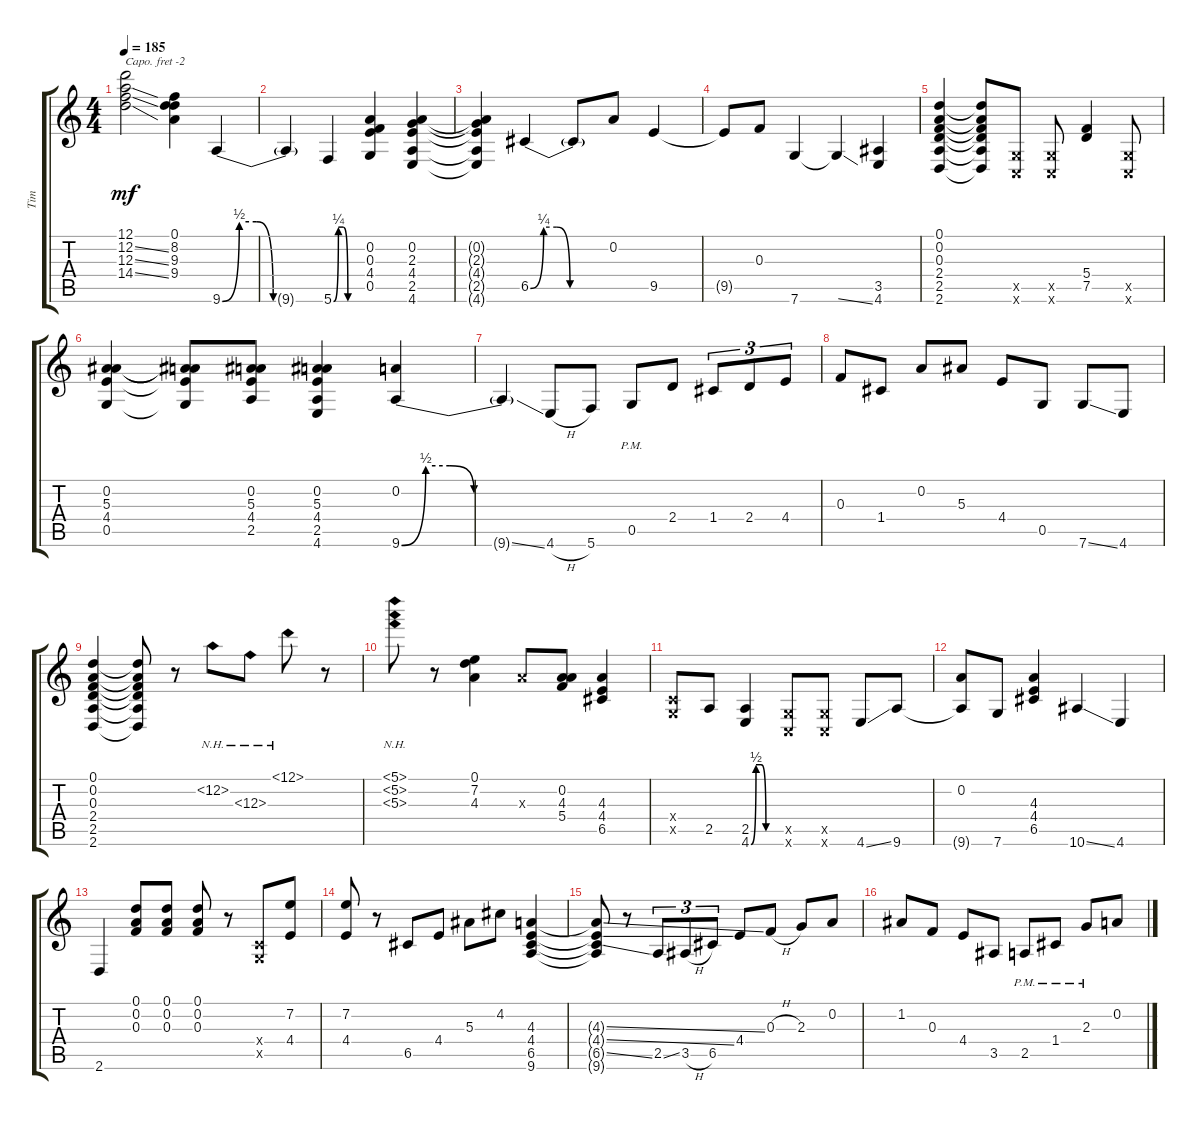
\track ("Tim" "Tim") {instrument overdrivenguitar}
\staff {score tabs}
\capo -2
\tuning (E4 B3 G3 D3 A2 D2) {hide}
\ts (4 4)
\tempo 185
\clef g2
\ks c
(12.1 12.2{ss} 12.3{ss} 14.4{ss}).2{dy mf} (0.1 8.2 9.3 9.4).4 9.6{be (custom 0 0 10 2 20 2 30 0 60 0)}.4 |
9.6{t}.4 5.6{be (custom 0 0 10 1 20 1 30 0 60 0)}.4 (0.2 0.3 4.4 0.5).4 (0.2 2.3 4.4 2.5 4.6).4 |
(0.2{t} 2.3{t} 4.4{t} 2.5{t} 4.6{t}).4 6.5{be (custom 0 0 10 1 20 1 30 0 60 0)}.4 6.5{t}.8 0.2.8 9.5.4 |
9.5{t}.8 0.3.8 7.6.4 7.6{ss t}.4 (3.5 4.6).4 |
(0.1 0.2 0.3 2.4 2.5 2.6).4 (0.1{t} 0.2{t} 0.3{t} 2.4{t} 2.5{t} 2.6{t}).8 (0.5{x} 0.6{x}).8 (0.5{x} 0.6{x}).8 (5.4 7.5).4 (0.5{x} 0.6{x}).8 |
(0.2 5.3 4.4 0.5).4 (0.2{t} 5.3{t} 4.4{t} 0.5{t}).8 (0.2 5.3 4.4 2.5).8 (0.2 5.3 4.4 2.5 4.6).4 (0.2 9.6{be (custom 0 0 10 2 20 2 30 0 60 0)}).4 |
9.6{ss t}.4 4.6{h}.8 5.6.8 0.5{pm}.8 2.4.8 1.4.8{tu (3 2)} 2.4.8{tu (3 2)} 4.4.8{tu (3 2)} |
0.3.8 1.4.8 0.2.8 5.3.8 4.4.8 0.5.8 7.6{ss}.8 4.6.8 |
(0.1 0.2 0.3 2.4 2.5 2.6).4 (0.1{t} 0.2{t} 0.3{t} 2.4{t} 2.5{t} 2.6{t}).8 r.8 12.2{nh}.8 12.3{nh}.8 12.1{nh}.8 r.8 |
(5.1{nh} 5.2{nh} 5.3{nh}).8 r.8 (0.1 7.2 4.3).4 4.3{x}.8 (0.2 4.3 5.4).8 (4.3 4.4 6.5).4 |
(0.4{x} 0.5{x}).8 2.5.8 (2.5 4.6{be (custom 0 0 10 2 20 2 30 0 60 0)}).4 (0.5{x} 0.6{x}).8 (0.5{x} 0.6{x}).8 4.6{ss}.8 9.6.8 |
(0.2 9.6{t}).8 7.6.8 (4.3 4.4 6.5).4 10.6{ss}.4 4.6.4 |
2.6.4 (0.1 0.2 0.3).8 (0.1 0.2 0.3).8 (0.1 0.2 0.3).8 r.8 (0.4{x} 0.5{x}).8 (7.2 4.4).8 |
(7.2 4.4).8 r.8 6.5.8 4.4.8 5.3.8 4.2.8 (4.3 4.4 6.5 9.6).4 |
(4.3{ss t} 4.4{ss t} 6.5{ss t} 9.6{t}).8 r.8 2.5{ss}.8{tu (3 2)} 3.5{h}.8{tu (3 2)} 6.5.8{tu (3 2)} 4.4.8 0.3{h}.8 2.3.8 0.2.8 |
1.2.8 0.3.8 4.4.8 3.5.8 2.5{pm}.8 1.4{pm}.8 2.3{pm}.8 0.2.8
